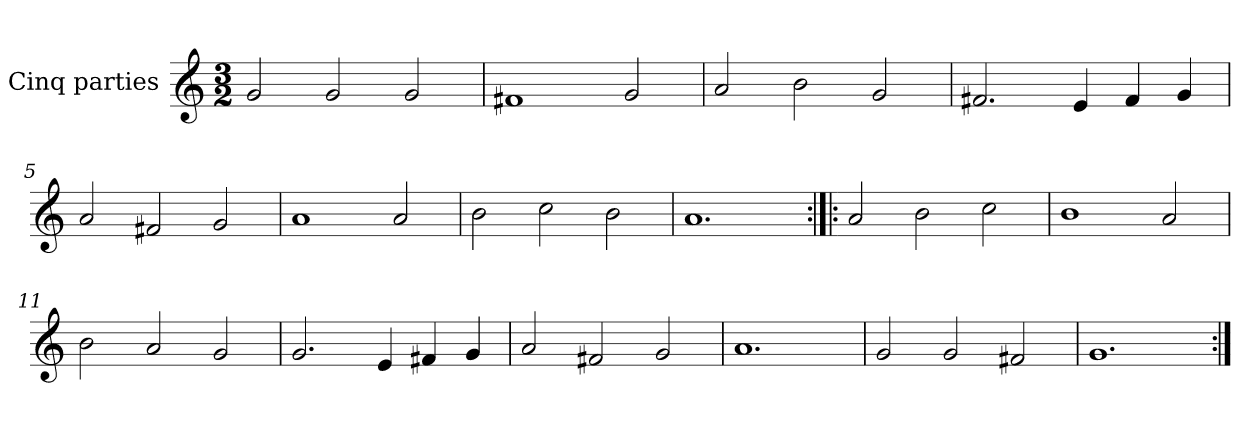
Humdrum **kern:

**kern
*part1
*staff1
*I"Cinq parties
*clefG2
*k[]
*M3/2
*MM180
=1
2g/
2g/
2g/
=2
1f#X
2g/
=3
2a/
2b\
2g/
=4
2.f#X/
4e/
4f#/
4g/
=5
2a/
2f#X/
2g/
=6
1a
2a/
=7
2b\
2cc\
2b\
=8
1.a
=9:|!|:
2a/
2b\
2cc\
=10
1b
2a/
=11
2b\
2a/
2g/
=12
2.g/
4e/
4f#X/
4g/
=13
2a/
2f#X/
2g/
=14
1.a
=15
2g/
2g/
2f#X/
=16
1.g
=:|!
*-
